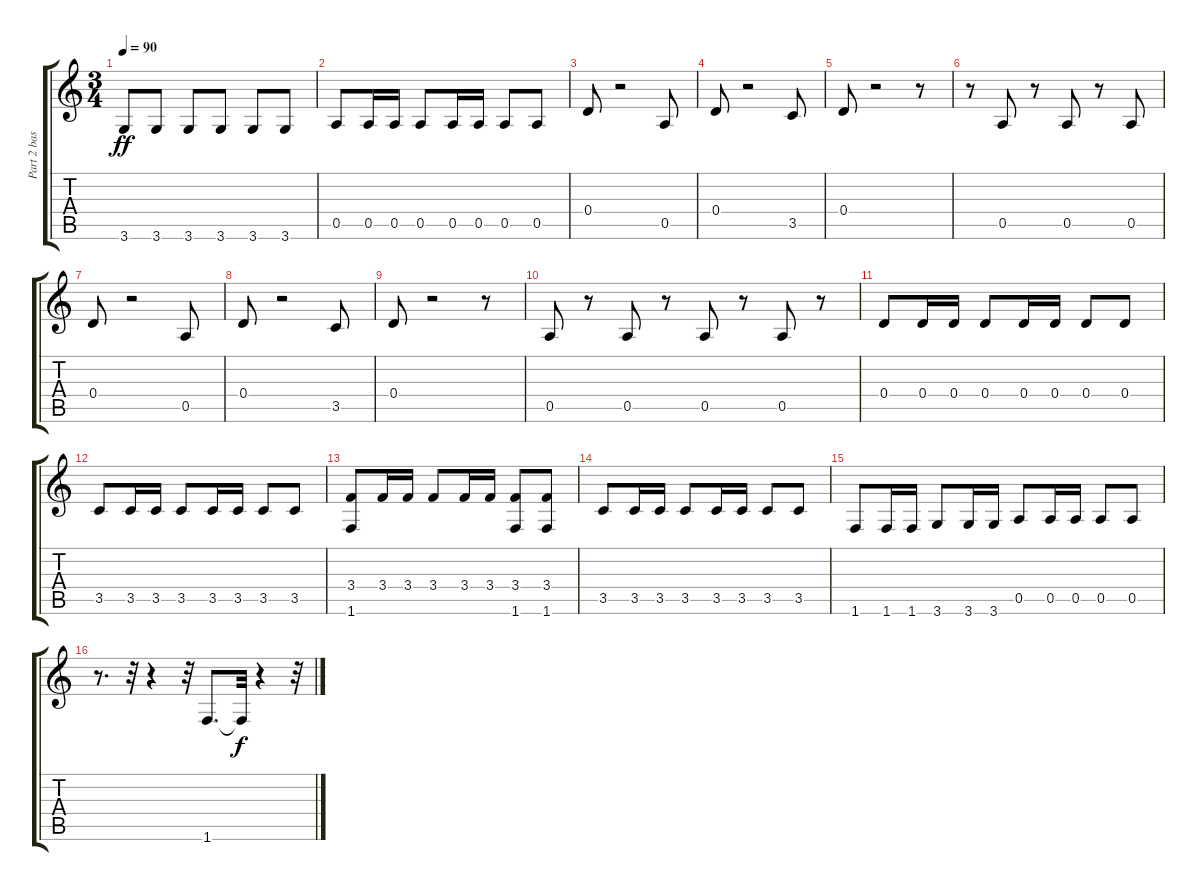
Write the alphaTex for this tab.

\track ("Part 2 bass" "Part 2 bas") {instrument electricbassfinger}
\staff {score tabs}
\tuning (E4 B3 G3 D3 A2 E2) {hide}
\ts (3 4)
\tempo 90
\clef g2
\ks c
3.6.8{dy ff} 3.6.8 3.6.8 3.6.8 3.6.8 3.6.8 |
0.5.8 0.5.16 0.5.16 0.5.8 0.5.16 0.5.16 0.5.8 0.5.8 |
0.4.8 r.2 0.5.8 |
0.4.8 r.2 3.5.8 |
0.4.8 r.2 r.8 |
r.8 0.5.8 r.8 0.5.8 r.8 0.5.8 |
0.4.8 r.2 0.5.8 |
0.4.8 r.2 3.5.8 |
0.4.8 r.2 r.8 |
0.5.8 r.8 0.5.8 r.8 0.5.8 r.8 0.5.8 r.8 |
0.4.8 0.4.16 0.4.16 0.4.8 0.4.16 0.4.16 0.4.8 0.4.8 |
3.5.8 3.5.16 3.5.16 3.5.8 3.5.16 3.5.16 3.5.8 3.5.8 |
(3.4 1.6).8 3.4.16 3.4.16 3.4.8 3.4.16 3.4.16 (3.4 1.6).8 (3.4 1.6).8 |
3.5.8 3.5.16 3.5.16 3.5.8 3.5.16 3.5.16 3.5.8 3.5.8 |
1.6.8 1.6.16 1.6.16 3.6.8 3.6.16 3.6.16 0.5.8 0.5.16 0.5.16 0.5.8 0.5.8 |
r.8{d} r.32 r.4 r.32 1.6.8{d} 1.6{t}.32{dy f} r.4 r.32
